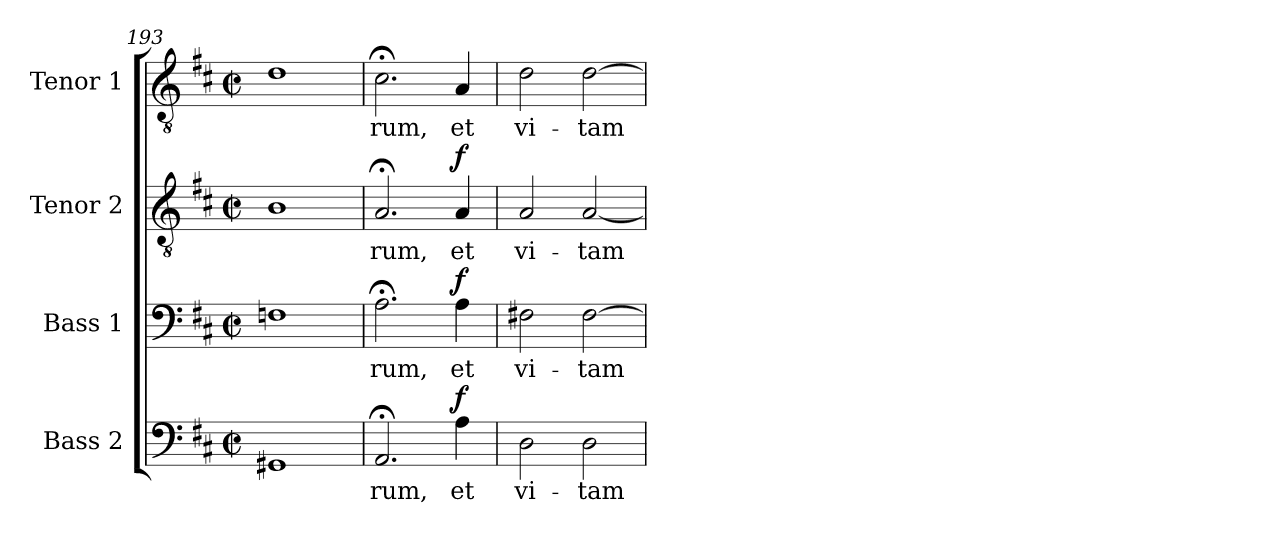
**kern	**text	**dynam	**kern	**text	**dynam	**kern	**text	**dynam	**kern	**text
*part4	*part4	*part4	*part3	*part3	*part3	*part2	*part2	*part2	*part1	*part1
*staff4	*staff4	*staff4	*staff3	*staff3	*staff3	*staff2	*staff2	*staff2	*staff1	*staff1
*I"Bass 2	*	*	*I"Bass 1	*	*	*I"Tenor 2	*	*	*I"Tenor 1	*
*I'B. 2	*	*	*I'B. 1	*	*	*I'T. 2	*	*	*I'T. 1	*
*clefF4	*	*	*clefF4	*	*	*clefGv2	*	*	*clefGv2	*
*k[f#c#]	*	*	*k[f#c#]	*	*	*k[f#c#]	*	*	*k[f#c#]	*
*D:	*	*	*D:	*	*	*D:	*	*	*D:	*
*M2/2	*	*	*M2/2	*	*	*M2/2	*	*	*M2/2	*
*met(c|)	*	*	*met(c|)	*	*	*met(c|)	*	*	*met(c|)	*
=193	=193	=193	=193	=193	=193	=193	=193	=193	=193	=193
1GG#X	.	.	1Fn	.	.	1B	.	.	1d	.
=194	=194	=194	=194	=194	=194	=194	=194	=194	=194	=194
!	!LO:LY:b	!	!	!LO:LY:b	!	!	!LO:LY:b	!	!	!LO:LY:b
2.AA;</	-rum,	.	2.A;<\	-rum,	.	2.A;</	-rum,	.	2.c#;<\	-rum,
!	!LO:LY:b	!LO:DY:a	!	!LO:LY:b	!LO:DY:a	!	!LO:LY:b	!LO:DY:a	!	!LO:LY:b
4A\	et	f	4A\	et	f	4A/	et	f	4A/	et
!!LO:LB:g=z
=195	=195	=195	=195	=195	=195	=195	=195	=195	=195	=195
!	!LO:LY:b	!	!	!LO:LY:b	!	!	!LO:LY:b	!	!	!LO:LY:b
2D\	vi-	.	2F#X\	vi-	.	2A/	vi-	.	2d\	vi-
!	!LO:LY:b	!	!	!LO:LY:b	!	!	!LO:LY:b	!	!	!LO:LY:b
2D\	-tam	.	[2F#\	-tam	.	[2A/	-tam	.	[2d\	-tam
=	=	=	=	=	=	=	=	=	=	=
*-	*-	*-	*-	*-	*-	*-	*-	*-	*-	*-
